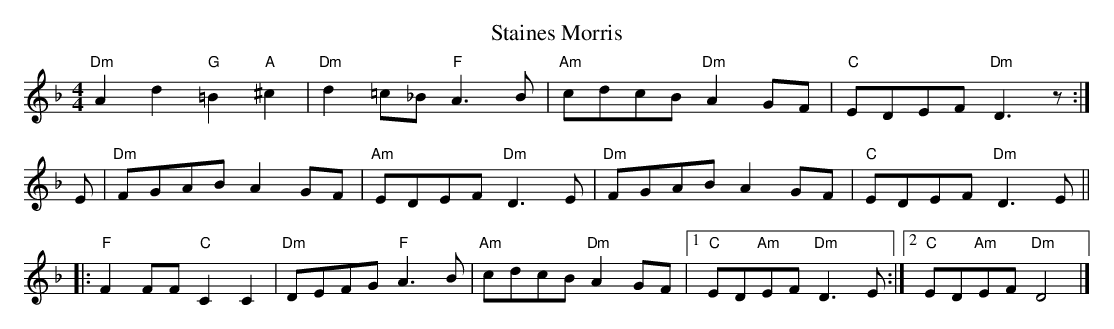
X:1
T:Staines Morris
M:4/4
L:1/8
K:F
"Dm" A2 d2 "G" =B2 "A" ^c2 | "Dm" d2 =c_B "F" A3 B | "Am" cdcB "Dm" A2 GF | "C" EDEF "Dm" D3 z :|
E | "Dm" FGAB A2 GF | "Am" EDEF "Dm" D3 E | "Dm" FGAB A2 GF | "C" EDEF "Dm" D3 E ||
|: "F" F2 FF "C" C2 C2 | "Dm" DEFG "F" A3 B | "Am" cdcB "Dm" A2 GF | [1 "C" ED"Am"EF "Dm" D3 E :| [2 "C"ED"Am"EF "Dm" D4 |]
